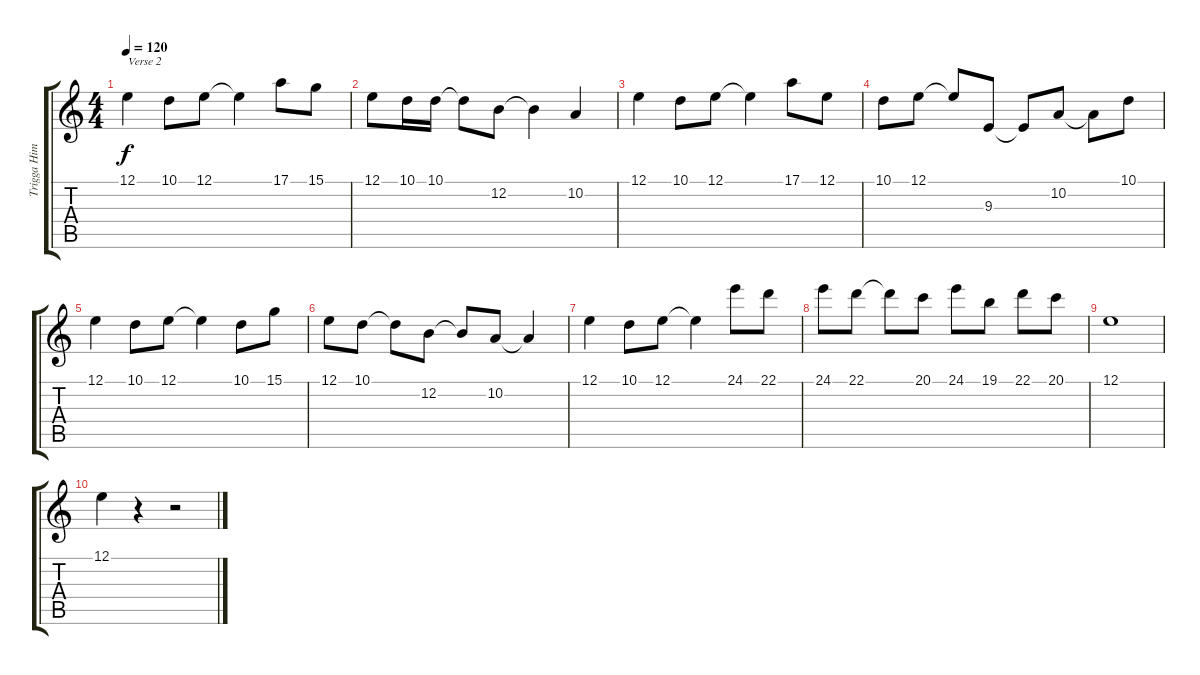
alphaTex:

\track ("Trigga Himself" "Trigga Him") {instrument cello}
\staff {score tabs}
\tuning (E4 B3 G3 D3 A2 E2) {hide}
\ts (4 4)
\tempo 120
\clef g2
\ks c
12.1.4{txt "Verse 2" dy f} 10.1.8 12.1.8 12.1{t}.4 17.1.8 15.1.8 |
12.1.8 10.1.16 10.1.16 10.1{t}.8 12.2.8 12.2{t}.4 10.2.4 |
12.1.4 10.1.8 12.1.8 12.1{t}.4 17.1.8 12.1.8 |
10.1.8 12.1.8 12.1{t}.8 9.3.8 9.3{t}.8 10.2.8 10.2{t}.8 10.1.8 |
12.1.4 10.1.8 12.1.8 12.1{t}.4 10.1.8 15.1.8 |
12.1.8 10.1.8 10.1{t}.8 12.2.8 12.2{t}.8 10.2.8 10.2{t}.4 |
12.1.4 10.1.8 12.1.8 12.1{t}.4 24.1.8 22.1.8 |
24.1.8 22.1.8 22.1{t}.8 20.1.8 24.1.8 19.1.8 22.1.8 20.1.8 |
12.1.1 |
12.1.4 r.4 r.2
